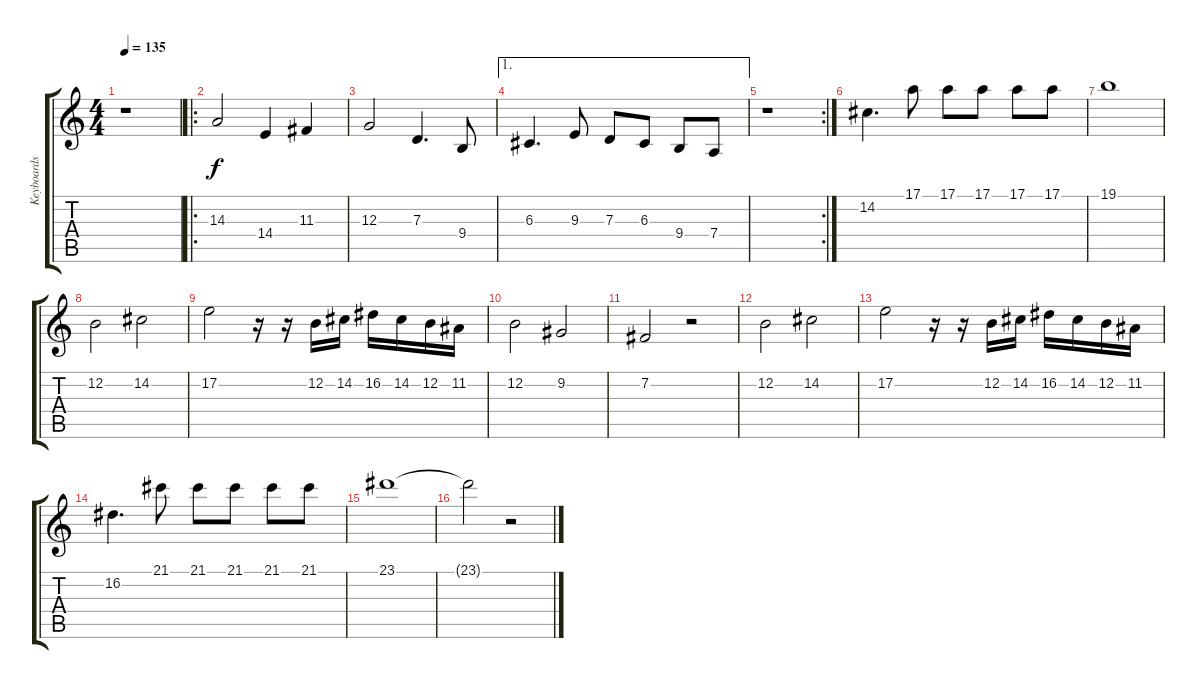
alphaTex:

\track ("Keyboards" "Keyboards") {instrument flute}
\staff {score tabs}
\tuning (E4 B3 G3 D3 A2 E2) {hide}
\ts (4 4)
\tempo 135
\clef g2
\ks c
r.1{dy f} |
\ro
14.3.2 14.4.4 11.3.4 |
12.3.2 7.3.4{d} 9.4.8 |
\ae 1
6.3.4{d} 9.3.8 7.3.8 6.3.8 9.4.8 7.4.8 |
\rc 2
r.1 |
14.2.4{d} 17.1.8 17.1.8 17.1.8 17.1.8 17.1.8 |
19.1.1 |
12.2.2 14.2.2 |
17.2.2 r.16 r.16 12.2.16 14.2.16 16.2.16 14.2.16 12.2.16 11.2.16 |
12.2.2 9.2.2 |
7.2.2 r.2 |
12.2.2 14.2.2 |
17.2.2 r.16 r.16 12.2.16 14.2.16 16.2.16 14.2.16 12.2.16 11.2.16 |
16.2.4{d} 21.1.8 21.1.8 21.1.8 21.1.8 21.1.8 |
23.1.1 |
23.1{t}.2 r.2
